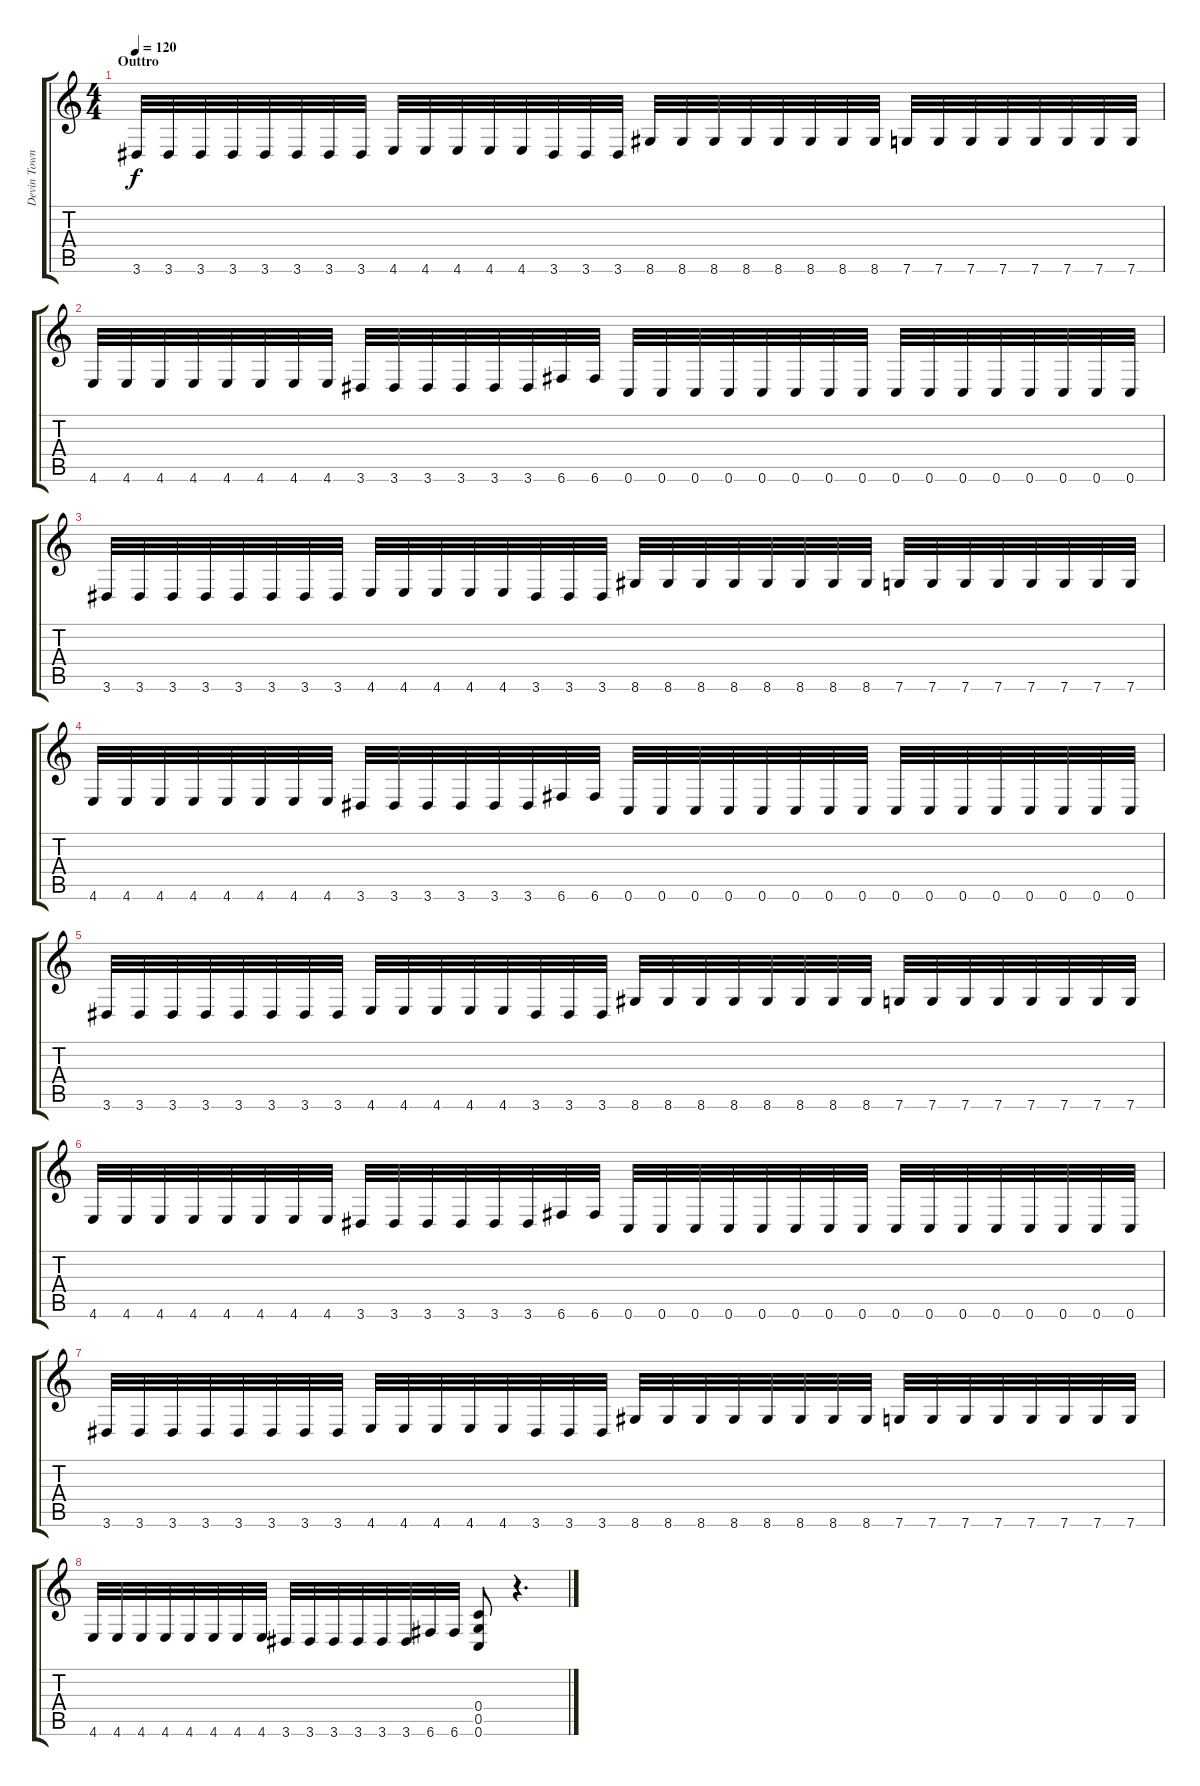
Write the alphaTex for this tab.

\track ("Devin Townsend" "Devin Town") {instrument distortionguitar}
\staff {score tabs}
\tuning (E4 C4 G3 C3 G2 C2) {hide}
\ts (4 4)
\section ("" "Outtro")
\tempo 120
\clef g2
\ks c
3.6.32{dy f} 3.6.32 3.6.32 3.6.32 3.6.32 3.6.32 3.6.32 3.6.32 4.6.32 4.6.32 4.6.32 4.6.32 4.6.32 3.6.32 3.6.32 3.6.32 8.6.32 8.6.32 8.6.32 8.6.32 8.6.32 8.6.32 8.6.32 8.6.32 7.6.32 7.6.32 7.6.32 7.6.32 7.6.32 7.6.32 7.6.32 7.6.32 |
4.6.32 4.6.32 4.6.32 4.6.32 4.6.32 4.6.32 4.6.32 4.6.32 3.6.32 3.6.32 3.6.32 3.6.32 3.6.32 3.6.32 6.6.32 6.6.32 0.6.32 0.6.32 0.6.32 0.6.32 0.6.32 0.6.32 0.6.32 0.6.32 0.6.32 0.6.32 0.6.32 0.6.32 0.6.32 0.6.32 0.6.32 0.6.32 |
3.6.32 3.6.32 3.6.32 3.6.32 3.6.32 3.6.32 3.6.32 3.6.32 4.6.32 4.6.32 4.6.32 4.6.32 4.6.32 3.6.32 3.6.32 3.6.32 8.6.32 8.6.32 8.6.32 8.6.32 8.6.32 8.6.32 8.6.32 8.6.32 7.6.32 7.6.32 7.6.32 7.6.32 7.6.32 7.6.32 7.6.32 7.6.32 |
4.6.32 4.6.32 4.6.32 4.6.32 4.6.32 4.6.32 4.6.32 4.6.32 3.6.32 3.6.32 3.6.32 3.6.32 3.6.32 3.6.32 6.6.32 6.6.32 0.6.32 0.6.32 0.6.32 0.6.32 0.6.32 0.6.32 0.6.32 0.6.32 0.6.32 0.6.32 0.6.32 0.6.32 0.6.32 0.6.32 0.6.32 0.6.32 |
3.6.32 3.6.32 3.6.32 3.6.32 3.6.32 3.6.32 3.6.32 3.6.32 4.6.32 4.6.32 4.6.32 4.6.32 4.6.32 3.6.32 3.6.32 3.6.32 8.6.32 8.6.32 8.6.32 8.6.32 8.6.32 8.6.32 8.6.32 8.6.32 7.6.32 7.6.32 7.6.32 7.6.32 7.6.32 7.6.32 7.6.32 7.6.32 |
4.6.32 4.6.32 4.6.32 4.6.32 4.6.32 4.6.32 4.6.32 4.6.32 3.6.32 3.6.32 3.6.32 3.6.32 3.6.32 3.6.32 6.6.32 6.6.32 0.6.32 0.6.32 0.6.32 0.6.32 0.6.32 0.6.32 0.6.32 0.6.32 0.6.32 0.6.32 0.6.32 0.6.32 0.6.32 0.6.32 0.6.32 0.6.32 |
3.6.32 3.6.32 3.6.32 3.6.32 3.6.32 3.6.32 3.6.32 3.6.32 4.6.32 4.6.32 4.6.32 4.6.32 4.6.32 3.6.32 3.6.32 3.6.32 8.6.32 8.6.32 8.6.32 8.6.32 8.6.32 8.6.32 8.6.32 8.6.32 7.6.32 7.6.32 7.6.32 7.6.32 7.6.32 7.6.32 7.6.32 7.6.32 |
4.6.32 4.6.32 4.6.32 4.6.32 4.6.32 4.6.32 4.6.32 4.6.32 3.6.32 3.6.32 3.6.32 3.6.32 3.6.32 3.6.32 6.6.32 6.6.32 (0.4 0.5 0.6).8 r.4{d}
